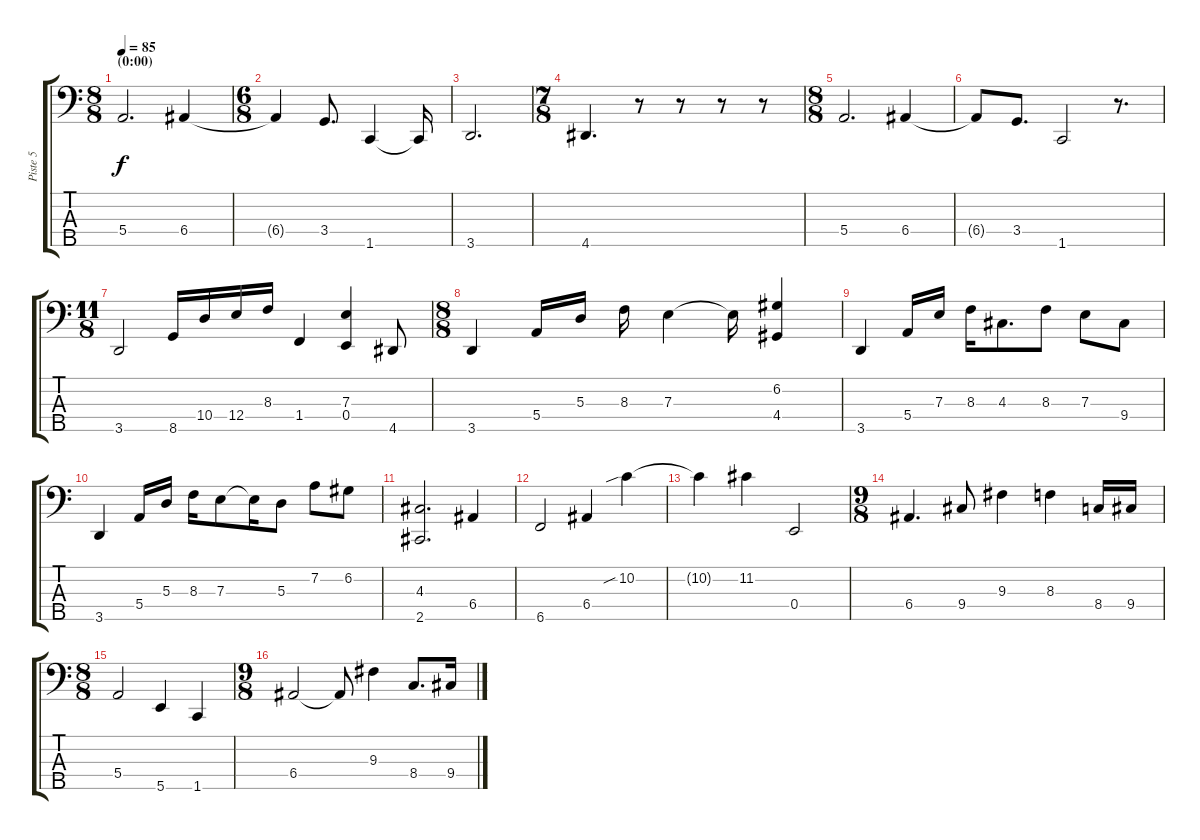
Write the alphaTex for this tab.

\track ("Piste 5" "Piste 5") {instrument electricbassfinger}
\staff {score tabs}
\tuning (G2 D2 A1 E1 B0) {hide}
\ts (8 8)
\section ("" "(0:00)")
\tempo 85
\clef f4
\ks c
5.4.2{d dy f instrument electricbassfinger} 6.4.4 |
\ts (6 8)
6.4{t}.4 3.4.8{d} 1.5.4 1.5{t}.16 |
3.5.2{d} |
\ts (7 8)
4.5.4{d} r.8 r.8 r.8 r.8 |
\ts (8 8)
5.4.2{d} 6.4.4 |
6.4{t}.8 3.4.8{d} 1.5.2 r.8{d} |
\ts (11 8)
3.5.2 8.5.16 10.4.16 12.4.16 8.3.16 1.4.4 (7.3 0.4).4 4.5.8 |
\ts (8 8)
3.5.4 5.4.16 5.3.16 8.3.16 7.3.4 7.3{t}.16 (6.2 4.4).4 |
3.5.4 5.4.16 7.3.16 8.3.16 4.3.8{d} 8.3.8 7.3.8 9.4.8 |
3.5.4 5.4.16 5.3.16 8.3.16 7.3.8 7.3{t}.16 5.3.8 7.2.8 6.2.8 |
(4.3 2.5).2{d} 6.4.4 |
6.5.2 6.4.4 10.2{sib}.4 |
10.2{t}.4 11.2.4 0.4.2 |
\ts (9 8)
6.4.4{d} 9.4.8 9.3.4 8.3.4 8.4.16 9.4.16 |
\ts (8 8)
5.4.2 5.5.4 1.5.4 |
\ts (9 8)
6.4.2 6.4{t}.8 9.3.4 8.4.8{d} 9.4.16
